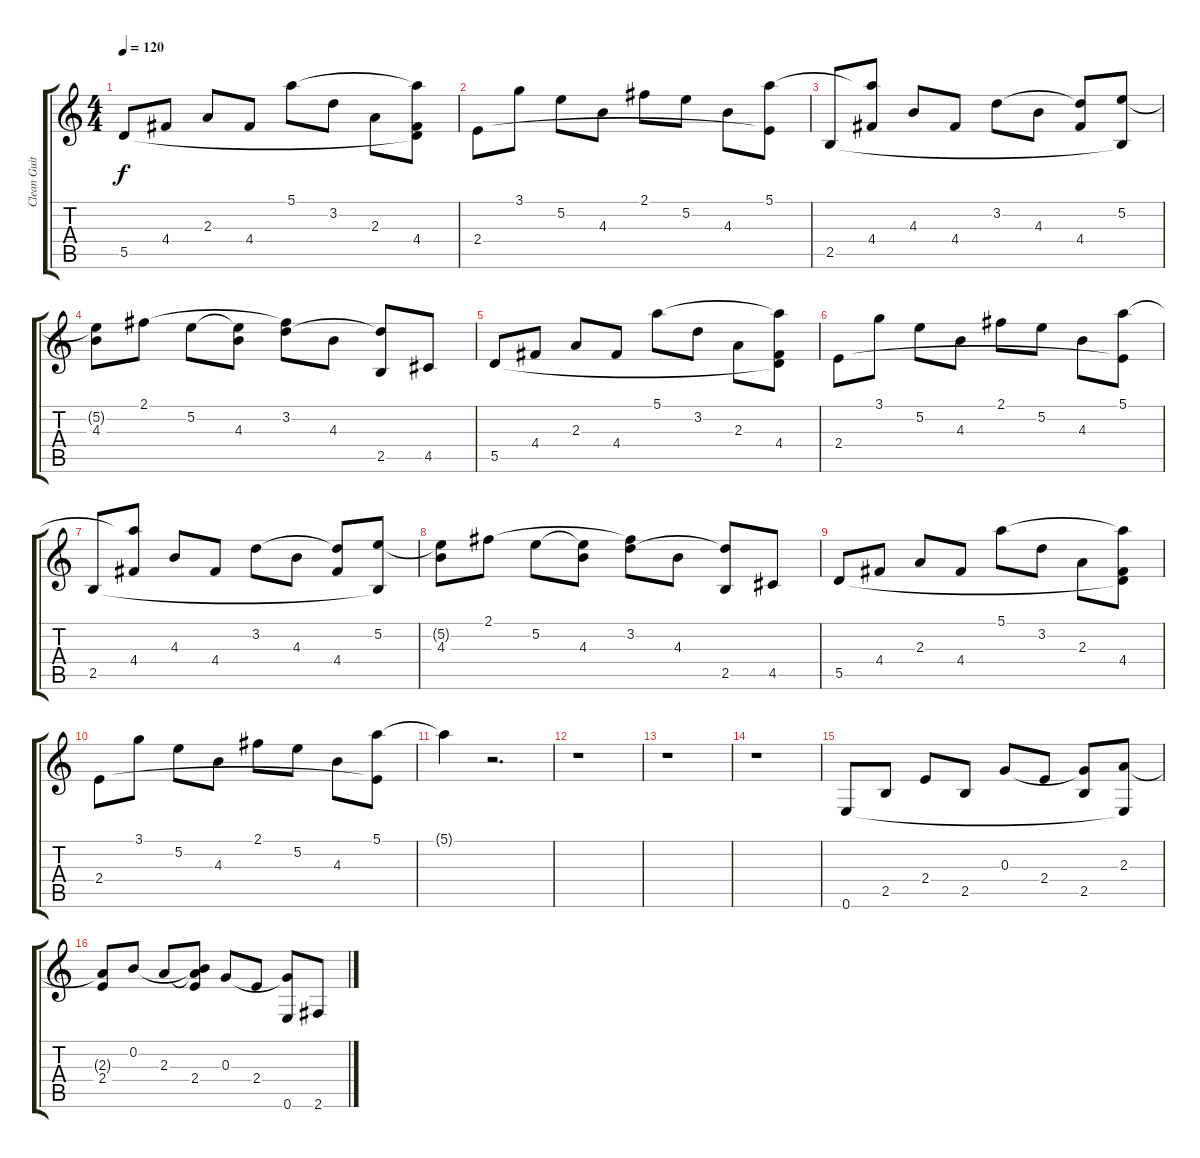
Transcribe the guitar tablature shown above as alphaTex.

\track ("Clean Guitar" "Clean Guit") {instrument electricguitarjazz}
\staff {score tabs}
\tuning (E4 B3 G3 D3 A2 E2) {hide}
\ts (4 4)
\tempo 120
\clef g2
\ks c
5.5.8{dy f} 4.4.8 2.3.8 4.4.8 5.1.8 3.2.8 2.3.8 (5.1{t} 4.4 5.5{t}).8 |
2.4.8 3.1.8 5.2.8 4.3.8 2.1.8 5.2.8 4.3.8 (5.1 2.4{t}).8 |
2.5.8 (5.1{t} 4.4).8 4.3.8 4.4.8 3.2.8 4.3.8 (3.2{t} 4.4).8 (5.2 2.5{t}).8 |
(5.2{t} 4.3).8 2.1.8 5.2.8 (5.2{t} 4.3).8 (2.1{t} 3.2).8 4.3.8 (3.2{t} 2.5).8 4.5.8 |
5.5.8 4.4.8 2.3.8 4.4.8 5.1.8 3.2.8 2.3.8 (5.1{t} 4.4 5.5{t}).8 |
2.4.8 3.1.8 5.2.8 4.3.8 2.1.8 5.2.8 4.3.8 (5.1 2.4{t}).8 |
2.5.8 (5.1{t} 4.4).8 4.3.8 4.4.8 3.2.8 4.3.8 (3.2{t} 4.4).8 (5.2 2.5{t}).8 |
(5.2{t} 4.3).8 2.1.8 5.2.8 (5.2{t} 4.3).8 (2.1{t} 3.2).8 4.3.8 (3.2{t} 2.5).8 4.5.8 |
5.5.8 4.4.8 2.3.8 4.4.8 5.1.8 3.2.8 2.3.8 (5.1{t} 4.4 5.5{t}).8 |
2.4.8 3.1.8 5.2.8 4.3.8 2.1.8 5.2.8 4.3.8 (5.1 2.4{t}).8 |
5.1{t}.4 r.2{d} |
r.1 |
r.1 |
r.1 |
0.6.8 2.5.8 2.4.8 2.5.8 0.3.8 2.4.8 (0.3{t} 2.5).8 (2.3 0.6{t}).8 |
(2.3{t} 2.4).8 0.2.8 2.3.8 (0.2{t} 2.3{t} 2.4).8 0.3.8 2.4.8 (0.3{t} 0.6).8 2.6.8
